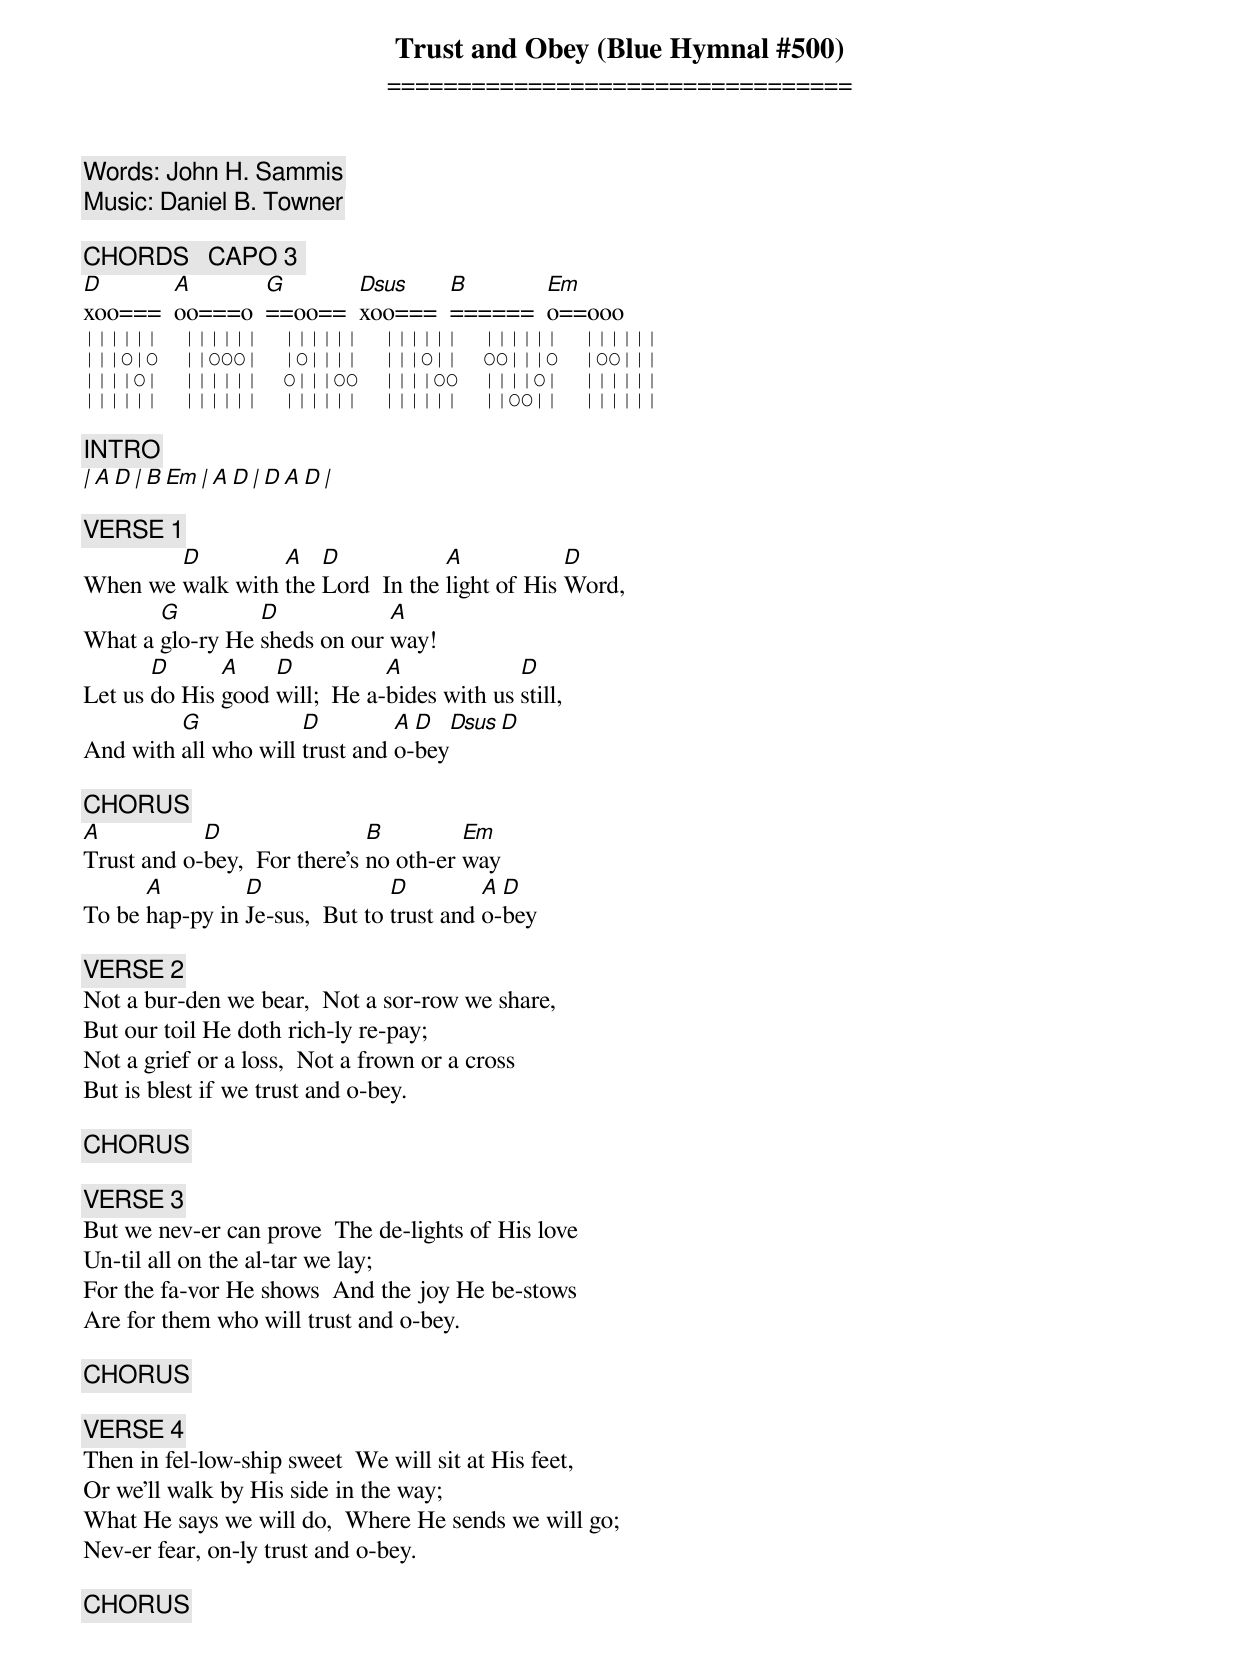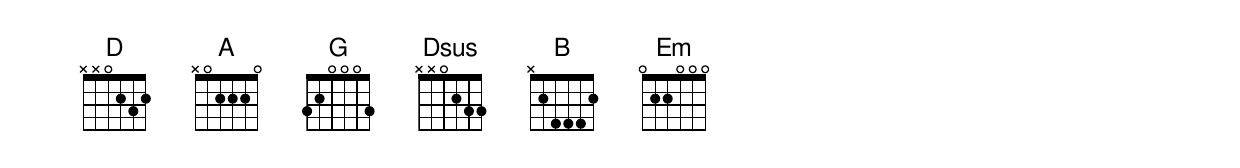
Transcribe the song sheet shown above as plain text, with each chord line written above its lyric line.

Trust and Obey (Blue Hymnal #500)
=================================

Words: John H. Sammis
Music: Daniel B. Towner

[ CHORDS ] [ CAPO 3 ]
D       A       G       Dsus    B       Em
xoo===  oo===o  ==oo==  xoo===  ======  o==ooo
||||||  ||||||  ||||||  ||||||  ||||||  ||||||
|||O|O  ||OOO|  |O||||  |||O||  OO|||O  |OO|||
||||O|  ||||||  O|||OO  ||||OO  ||||O|  ||||||
||||||  ||||||  ||||||  ||||||  ||OO||  ||||||

[ INTRO ]
| A D | B Em  | A D  | D A D  |

[ VERSE 1 ]
        D         A   D            A            D
When we walk with the Lord  In the light of His Word,
       G         D            A
What a glo-ry He sheds on our way!
       D      A    D           A             D
Let us do His good will;  He a-bides with us still,
         G            D         A D   Dsus D
And with all who will trust and o-bey

[ CHORUS ]
A           D                 B         Em
Trust and o-bey,  For there's no oth-er way
      A         D               D         A D
To be hap-py in Je-sus,  But to trust and o-bey

[ VERSE 2 ]
Not a bur-den we bear,  Not a sor-row we share,
But our toil He doth rich-ly re-pay;
Not a grief or a loss,  Not a frown or a cross
But is blest if we trust and o-bey.

[ CHORUS ]

[ VERSE 3 ]
But we nev-er can prove  The de-lights of His love
Un-til all on the al-tar we lay;
For the fa-vor He shows  And the joy He be-stows
Are for them who will trust and o-bey.

[ CHORUS ]

[ VERSE 4 ]
Then in fel-low-ship sweet  We will sit at His feet,
Or we'll walk by His side in the way;
What He says we will do,  Where He sends we will go;
Nev-er fear, on-ly trust and o-bey.

[ CHORUS ]
